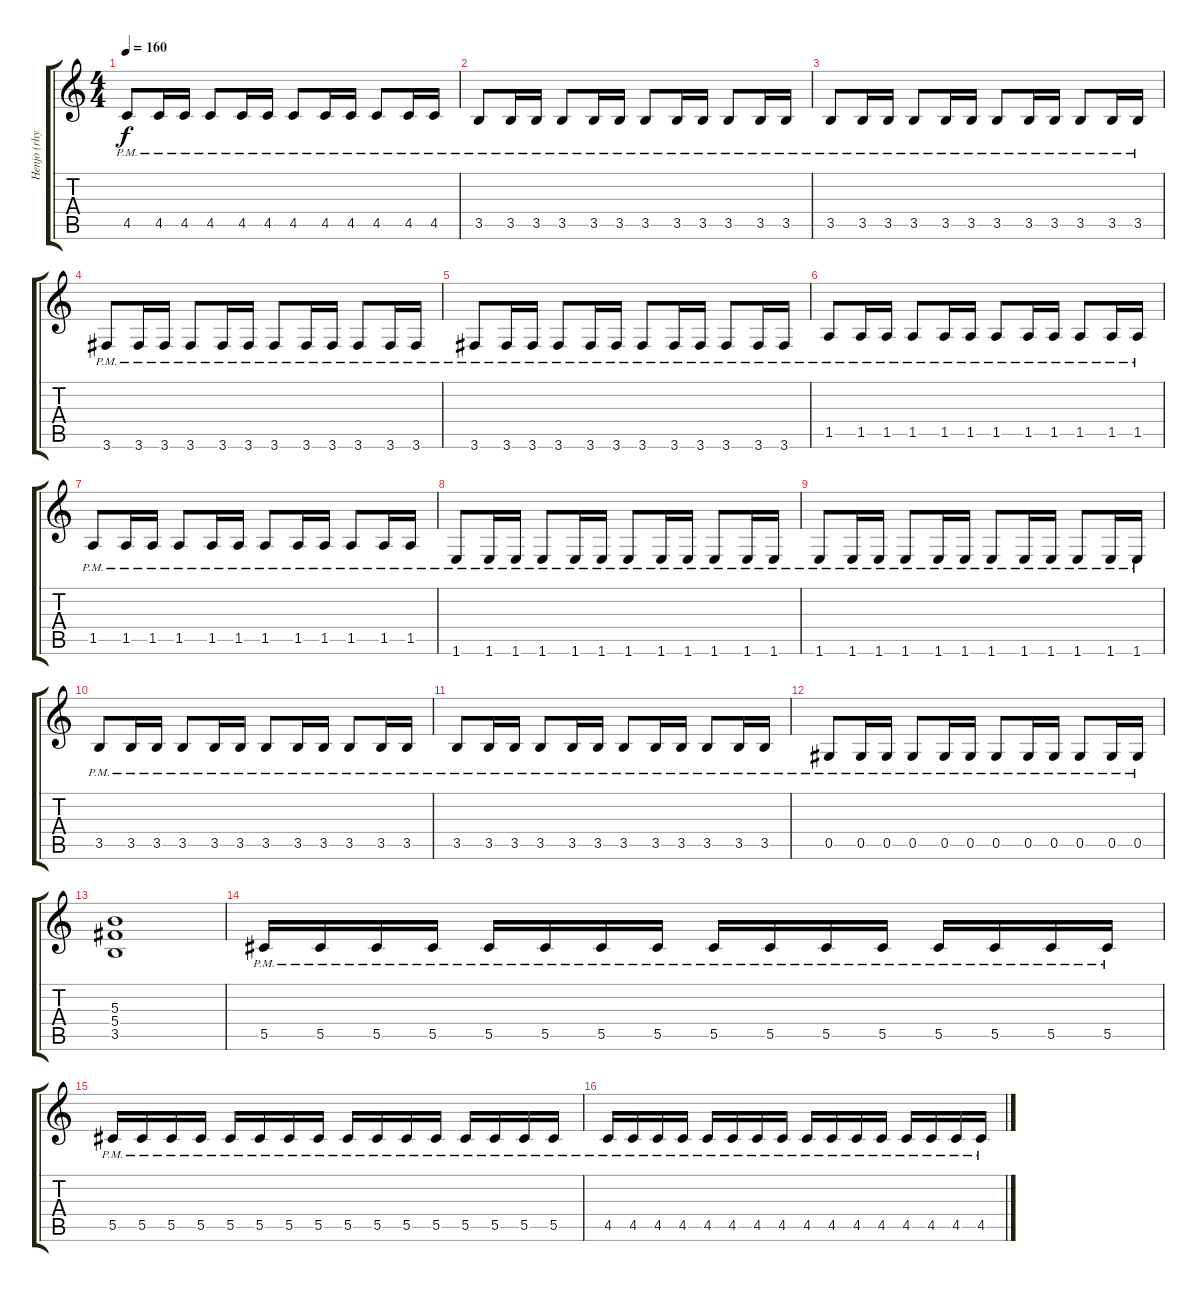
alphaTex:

\track ("Henjo (rhythm)" "Henjo (rhy") {instrument distortionguitar}
\staff {score tabs}
\tuning (Eb4 Bb3 Gb3 Db3 Ab2 Eb2) {hide}
\ts (4 4)
\tempo 160
\clef g2
\ks c
4.5{pm}.8{dy f} 4.5{pm}.16 4.5{pm}.16 4.5{pm}.8 4.5{pm}.16 4.5{pm}.16 4.5{pm}.8 4.5{pm}.16 4.5{pm}.16 4.5{pm}.8 4.5{pm}.16 4.5{pm}.16 |
3.5{pm}.8 3.5{pm}.16 3.5{pm}.16 3.5{pm}.8 3.5{pm}.16 3.5{pm}.16 3.5{pm}.8 3.5{pm}.16 3.5{pm}.16 3.5{pm}.8 3.5{pm}.16 3.5{pm}.16 |
3.5{pm}.8 3.5{pm}.16 3.5{pm}.16 3.5{pm}.8 3.5{pm}.16 3.5{pm}.16 3.5{pm}.8 3.5{pm}.16 3.5{pm}.16 3.5{pm}.8 3.5{pm}.16 3.5{pm}.16 |
3.6{pm}.8 3.6{pm}.16 3.6{pm}.16 3.6{pm}.8 3.6{pm}.16 3.6{pm}.16 3.6{pm}.8 3.6{pm}.16 3.6{pm}.16 3.6{pm}.8 3.6{pm}.16 3.6{pm}.16 |
3.6{pm}.8 3.6{pm}.16 3.6{pm}.16 3.6{pm}.8 3.6{pm}.16 3.6{pm}.16 3.6{pm}.8 3.6{pm}.16 3.6{pm}.16 3.6{pm}.8 3.6{pm}.16 3.6{pm}.16 |
1.5{pm}.8 1.5{pm}.16 1.5{pm}.16 1.5{pm}.8 1.5{pm}.16 1.5{pm}.16 1.5{pm}.8 1.5{pm}.16 1.5{pm}.16 1.5{pm}.8 1.5{pm}.16 1.5{pm}.16 |
1.5{pm}.8 1.5{pm}.16 1.5{pm}.16 1.5{pm}.8 1.5{pm}.16 1.5{pm}.16 1.5{pm}.8 1.5{pm}.16 1.5{pm}.16 1.5{pm}.8 1.5{pm}.16 1.5{pm}.16 |
1.6{pm}.8 1.6{pm}.16 1.6{pm}.16 1.6{pm}.8 1.6{pm}.16 1.6{pm}.16 1.6{pm}.8 1.6{pm}.16 1.6{pm}.16 1.6{pm}.8 1.6{pm}.16 1.6{pm}.16 |
1.6{pm}.8 1.6{pm}.16 1.6{pm}.16 1.6{pm}.8 1.6{pm}.16 1.6{pm}.16 1.6{pm}.8 1.6{pm}.16 1.6{pm}.16 1.6{pm}.8 1.6{pm}.16 1.6{pm}.16 |
3.5{pm}.8 3.5{pm}.16 3.5{pm}.16 3.5{pm}.8 3.5{pm}.16 3.5{pm}.16 3.5{pm}.8 3.5{pm}.16 3.5{pm}.16 3.5{pm}.8 3.5{pm}.16 3.5{pm}.16 |
3.5{pm}.8 3.5{pm}.16 3.5{pm}.16 3.5{pm}.8 3.5{pm}.16 3.5{pm}.16 3.5{pm}.8 3.5{pm}.16 3.5{pm}.16 3.5{pm}.8 3.5{pm}.16 3.5{pm}.16 |
0.5{pm}.8 0.5{pm}.16 0.5{pm}.16 0.5{pm}.8 0.5{pm}.16 0.5{pm}.16 0.5{pm}.8 0.5{pm}.16 0.5{pm}.16 0.5{pm}.8 0.5{pm}.16 0.5{pm}.16 |
(5.3 5.4 3.5).1 |
5.5{pm}.16 5.5{pm}.16 5.5{pm}.16 5.5{pm}.16 5.5{pm}.16 5.5{pm}.16 5.5{pm}.16 5.5{pm}.16 5.5{pm}.16 5.5{pm}.16 5.5{pm}.16 5.5{pm}.16 5.5{pm}.16 5.5{pm}.16 5.5{pm}.16 5.5{pm}.16 |
5.5{pm}.16 5.5{pm}.16 5.5{pm}.16 5.5{pm}.16 5.5{pm}.16 5.5{pm}.16 5.5{pm}.16 5.5{pm}.16 5.5{pm}.16 5.5{pm}.16 5.5{pm}.16 5.5{pm}.16 5.5{pm}.16 5.5{pm}.16 5.5{pm}.16 5.5{pm}.16 |
4.5{pm}.16 4.5{pm}.16 4.5{pm}.16 4.5{pm}.16 4.5{pm}.16 4.5{pm}.16 4.5{pm}.16 4.5{pm}.16 4.5{pm}.16 4.5{pm}.16 4.5{pm}.16 4.5{pm}.16 4.5{pm}.16 4.5{pm}.16 4.5{pm}.16 4.5{pm}.16
